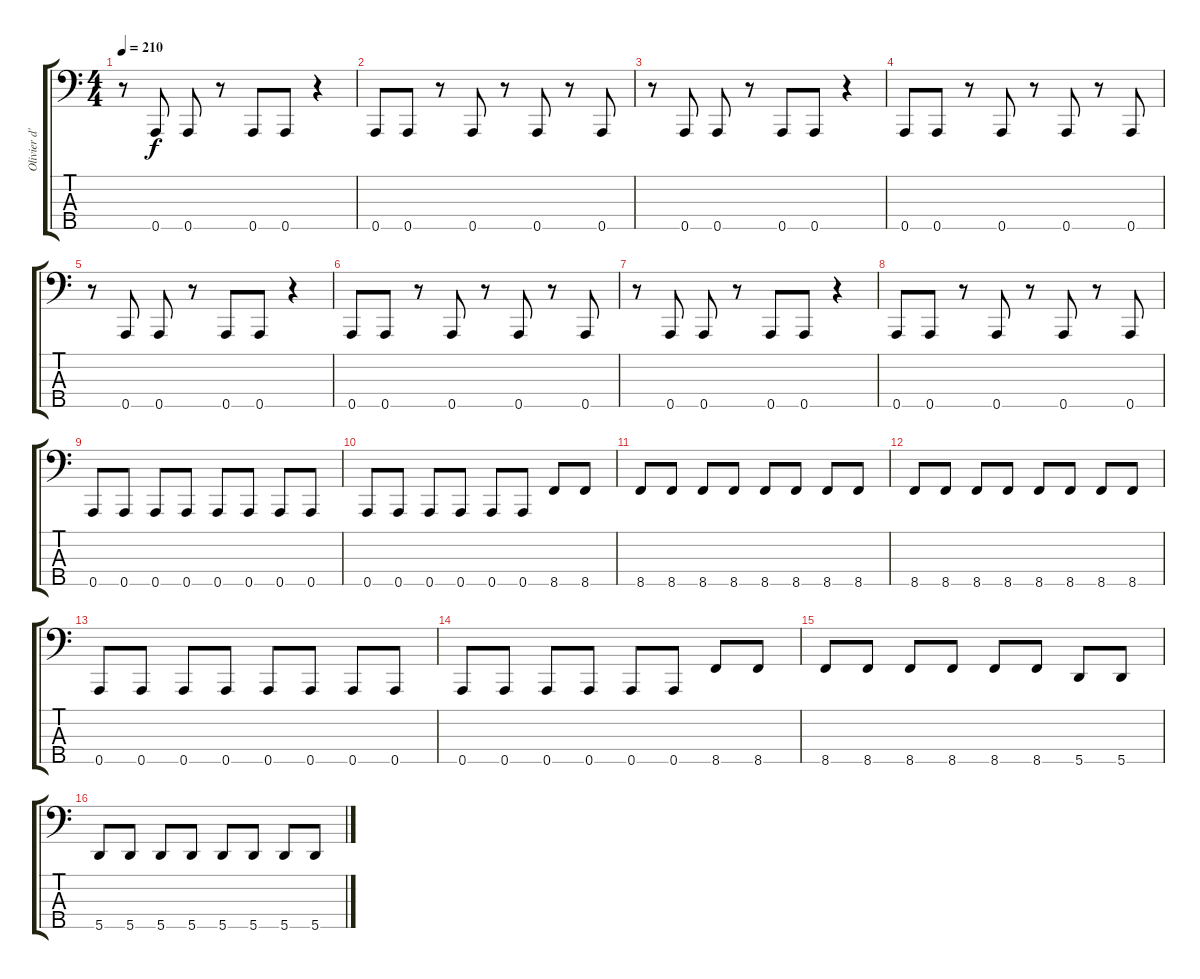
\track ("Olivier d'Aries (Bass)" "Olivier d'") {instrument electricbassfinger}
\staff {score tabs}
\tuning (G2 D2 A1 E1 A0) {hide}
\ts (4 4)
\tempo 210
\clef f4
\ks c
r.8{dy f} 0.5.8 0.5.8 r.8 0.5.8 0.5.8 r.4 |
0.5.8 0.5.8 r.8 0.5.8 r.8 0.5.8 r.8 0.5.8 |
r.8 0.5.8 0.5.8 r.8 0.5.8 0.5.8 r.4 |
0.5.8 0.5.8 r.8 0.5.8 r.8 0.5.8 r.8 0.5.8 |
r.8 0.5.8 0.5.8 r.8 0.5.8 0.5.8 r.4 |
0.5.8 0.5.8 r.8 0.5.8 r.8 0.5.8 r.8 0.5.8 |
r.8 0.5.8 0.5.8 r.8 0.5.8 0.5.8 r.4 |
0.5.8 0.5.8 r.8 0.5.8 r.8 0.5.8 r.8 0.5.8 |
0.5.8 0.5.8 0.5.8 0.5.8 0.5.8 0.5.8 0.5.8 0.5.8 |
0.5.8 0.5.8 0.5.8 0.5.8 0.5.8 0.5.8 8.5.8 8.5.8 |
8.5.8 8.5.8 8.5.8 8.5.8 8.5.8 8.5.8 8.5.8 8.5.8 |
8.5.8 8.5.8 8.5.8 8.5.8 8.5.8 8.5.8 8.5.8 8.5.8 |
0.5.8 0.5.8 0.5.8 0.5.8 0.5.8 0.5.8 0.5.8 0.5.8 |
0.5.8 0.5.8 0.5.8 0.5.8 0.5.8 0.5.8 8.5.8 8.5.8 |
8.5.8 8.5.8 8.5.8 8.5.8 8.5.8 8.5.8 5.5.8 5.5.8 |
5.5.8 5.5.8 5.5.8 5.5.8 5.5.8 5.5.8 5.5.8 5.5.8
